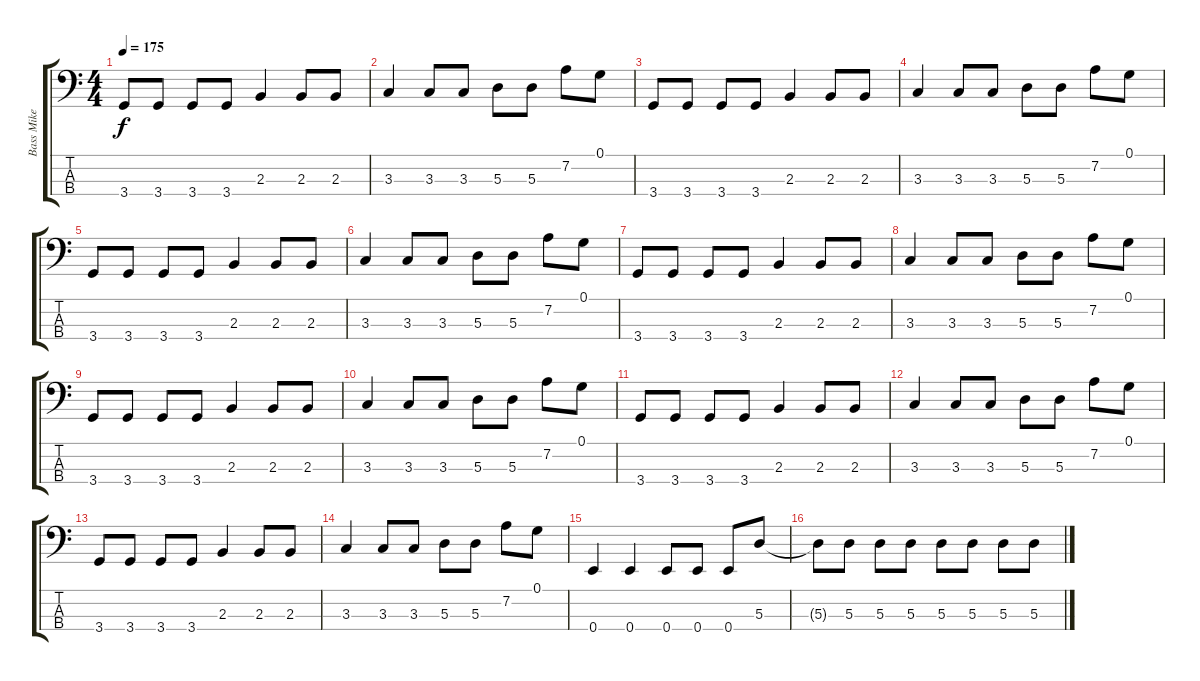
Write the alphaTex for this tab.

\track ("Bass Mike Dirnt" "Bass Mike ") {instrument electricbasspick}
\staff {score tabs}
\tuning (G2 D2 A1 E1) {hide}
\ts (4 4)
\tempo 175
\clef f4
\ks c
3.4.8{dy f} 3.4.8 3.4.8 3.4.8 2.3.4 2.3.8 2.3.8 |
3.3.4 3.3.8 3.3.8 5.3.8 5.3.8 7.2.8 0.1.8 |
3.4.8 3.4.8 3.4.8 3.4.8 2.3.4 2.3.8 2.3.8 |
3.3.4 3.3.8 3.3.8 5.3.8 5.3.8 7.2.8 0.1.8 |
3.4.8 3.4.8 3.4.8 3.4.8 2.3.4 2.3.8 2.3.8 |
3.3.4 3.3.8 3.3.8 5.3.8 5.3.8 7.2.8 0.1.8 |
3.4.8 3.4.8 3.4.8 3.4.8 2.3.4 2.3.8 2.3.8 |
3.3.4 3.3.8 3.3.8 5.3.8 5.3.8 7.2.8 0.1.8 |
3.4.8 3.4.8 3.4.8 3.4.8 2.3.4 2.3.8 2.3.8 |
3.3.4 3.3.8 3.3.8 5.3.8 5.3.8 7.2.8 0.1.8 |
3.4.8 3.4.8 3.4.8 3.4.8 2.3.4 2.3.8 2.3.8 |
3.3.4 3.3.8 3.3.8 5.3.8 5.3.8 7.2.8 0.1.8 |
3.4.8 3.4.8 3.4.8 3.4.8 2.3.4 2.3.8 2.3.8 |
3.3.4 3.3.8 3.3.8 5.3.8 5.3.8 7.2.8 0.1.8 |
0.4.4 0.4.4 0.4.8 0.4.8 0.4.8 5.3.8 |
5.3{t}.8 5.3.8 5.3.8 5.3.8 5.3.8 5.3.8 5.3.8 5.3.8
